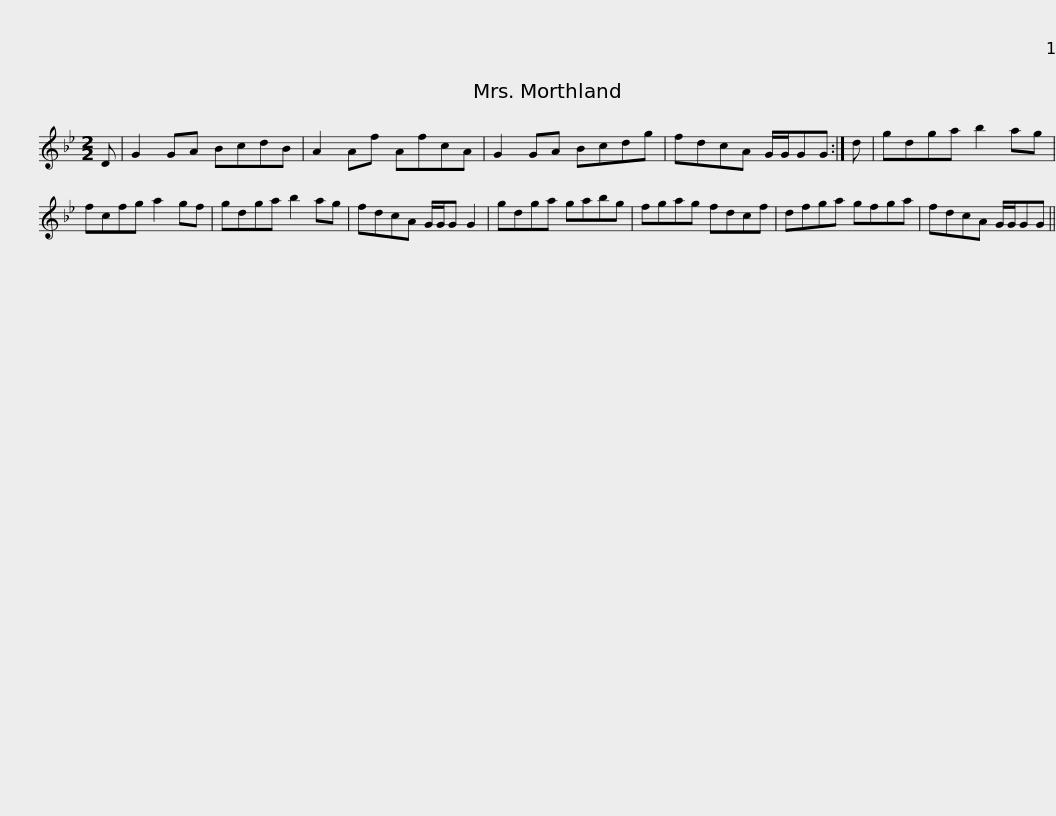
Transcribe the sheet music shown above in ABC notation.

X:1
L:1/8
M:2/2
I:linebreak $
K:Gmin
V:1 treble
V:1
 D | G2 GA BcdB | A2 Af AfcA | G2 GA Bcdg | fdcA G/G/GG :| %5
 d | gdga b2 ag |$ fcfg a2 gf | gdga b2 ag | fdcA G/G/G G2 | %10
 gdga gabg | fgag fdcf |$ dfga gfga | fdcA G/G/GG || %14
